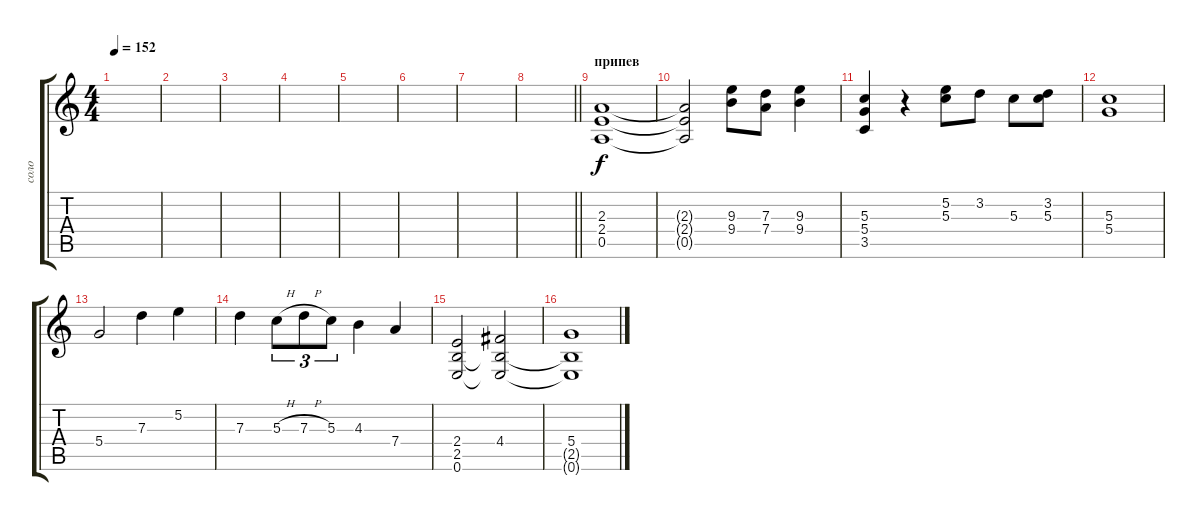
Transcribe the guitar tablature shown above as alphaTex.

\track ("соло" "соло") {instrument distortionguitar}
\staff {score tabs}
\tuning (E4 B3 G3 D3 A2 E2) {hide}
\ts (4 4)
\tempo 152
\clef g2
\ks c
|
|
|
|
|
|
|
\barLineRight lightlight
|
\section ("" "припев")
(2.3 2.4 0.5).1 |
(2.3{t} 2.4{t} 0.5{t}).2 (9.3 9.4).8 (7.3 7.4).8 (9.3 9.4).4 |
(5.3 5.4 3.5).4 r.4 (5.2 5.3).8 3.2.8 5.3.8 (3.2 5.3).8 |
(5.3 5.4).1 |
5.4.2 7.3.4 5.2.4 |
7.3.4 5.3{h}.8{tu (3 2)} 7.3{h}.8{tu (3 2)} 5.3.8{tu (3 2)} 4.3.4 7.4.4 |
(2.4 2.5 0.6).2 (4.4 2.5{t} 0.6{t}).2 |
(5.4 2.5{t} 0.6{t}).1
